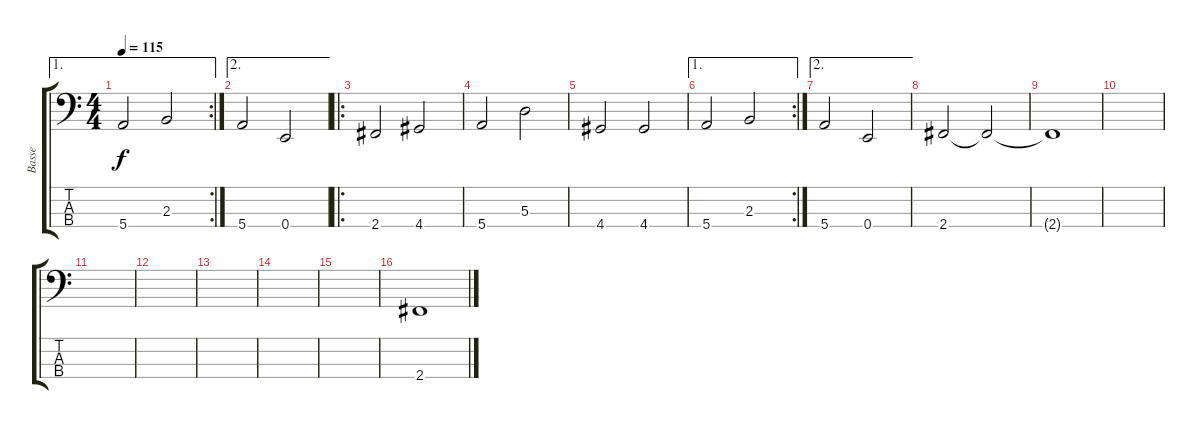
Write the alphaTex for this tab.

\track ("Basse" "Basse") {instrument electricbassfinger}
\staff {score tabs}
\tuning (G2 D2 A1 E1) {hide}
\ae 1
\rc 2
\ts (4 4)
\tempo 115
\clef f4
\ks c
5.4.2{dy f} 2.3.2 |
\ae 2
5.4.2 0.4.2 |
\ro
2.4.2 4.4.2 |
5.4.2 5.3.2 |
4.4.2 4.4.2 |
\ae 1
\rc 2
5.4.2 2.3.2 |
\ae 2
5.4.2 0.4.2 |
2.4.2 2.4{t}.2 |
2.4{t}.1{volume 0} |
|
|
|
|
|
|
2.4.1{volume 13}
